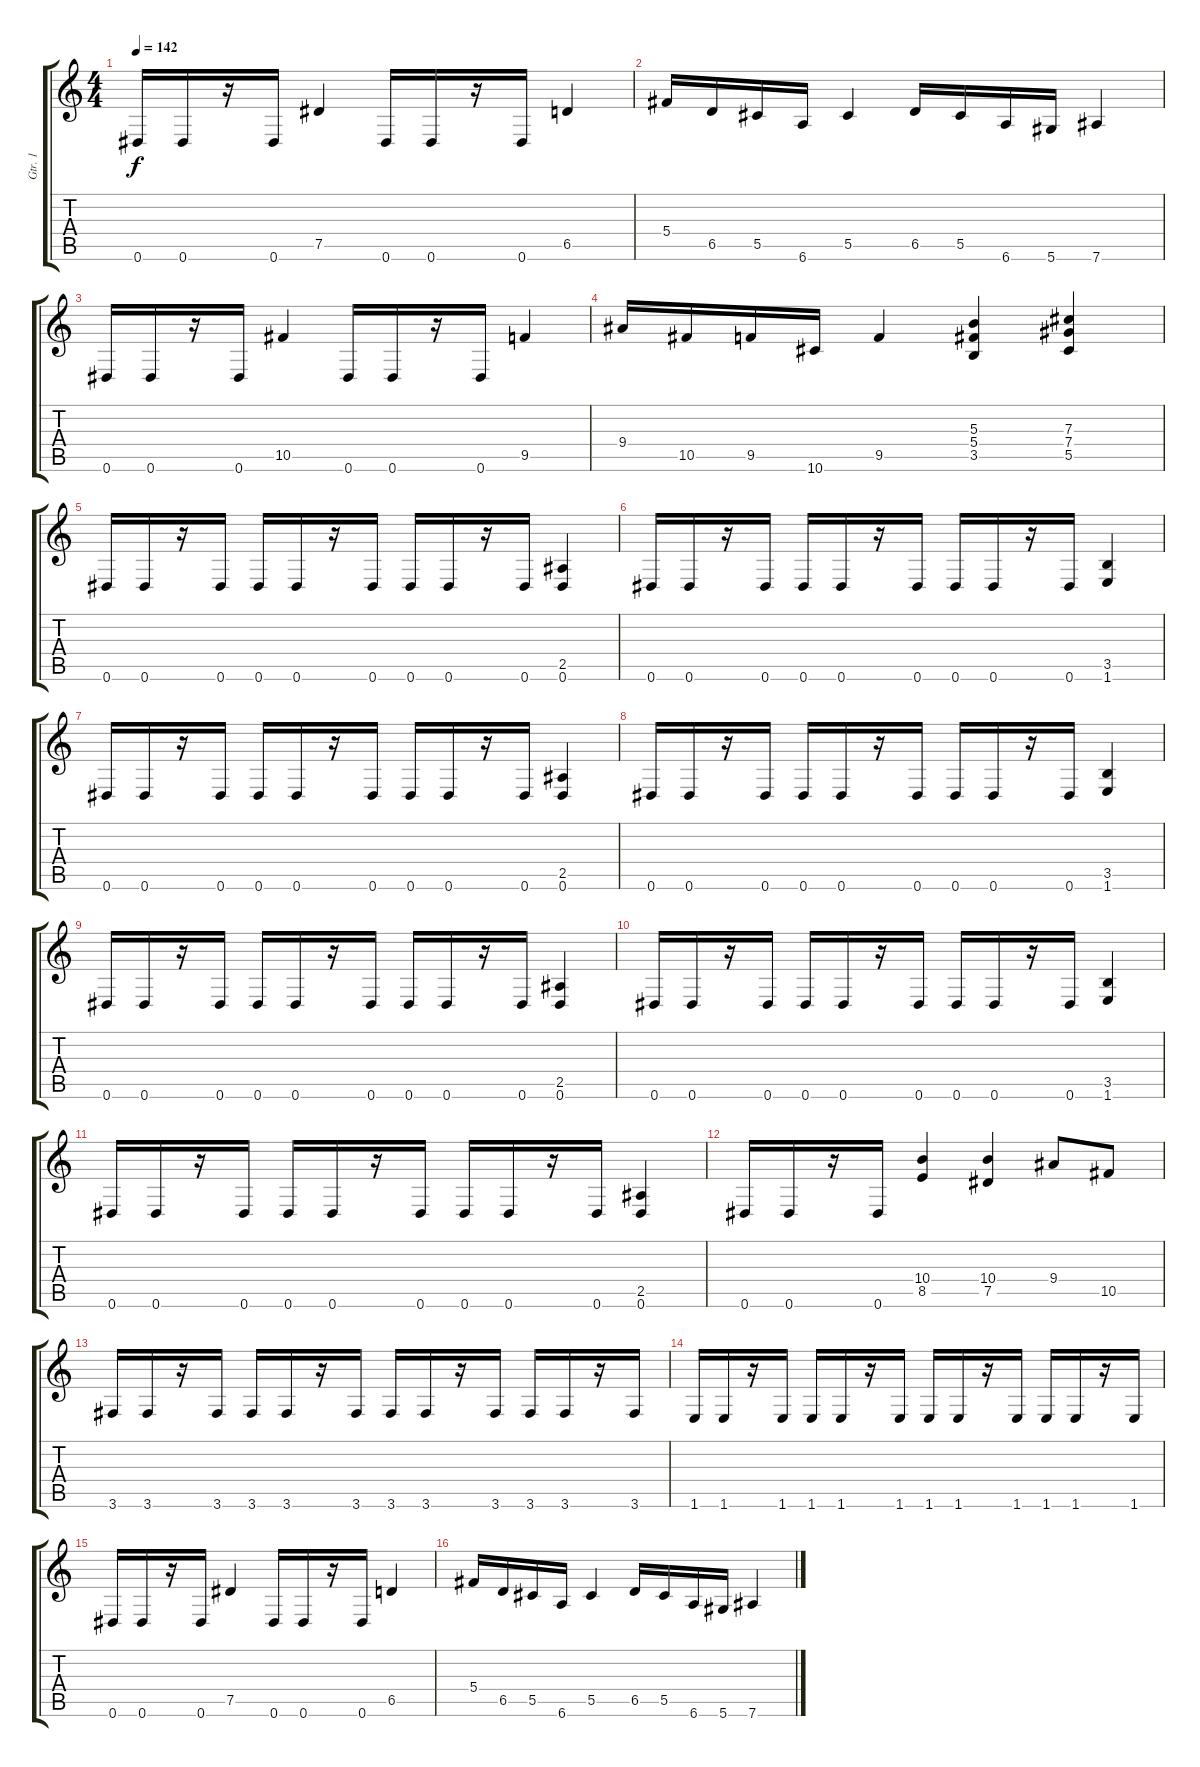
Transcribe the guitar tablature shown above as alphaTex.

\track ("Gtr. 1" "Gtr. 1") {instrument overdrivenguitar}
\staff {score tabs}
\tuning (Eb4 Bb3 Gb3 Db3 Ab2 Eb2) {hide}
\ts (4 4)
\tempo 142
\clef g2
\ks c
0.6.16{dy f} 0.6.16 r.16 0.6.16 7.5.4 0.6.16 0.6.16 r.16 0.6.16 6.5.4 |
5.4.16 6.5.16 5.5.16 6.6.16 5.5.4 6.5.16 5.5.16 6.6.16 5.6.16 7.6.4 |
0.6.16 0.6.16 r.16 0.6.16 10.5.4 0.6.16 0.6.16 r.16 0.6.16 9.5.4 |
9.4.16 10.5.16 9.5.16 10.6.16 9.5.4 (5.3 5.4 3.5).4 (7.3 7.4 5.5).4 |
0.6.16 0.6.16 r.16 0.6.16 0.6.16 0.6.16 r.16 0.6.16 0.6.16 0.6.16 r.16 0.6.16 (2.5 0.6).4 |
0.6.16 0.6.16 r.16 0.6.16 0.6.16 0.6.16 r.16 0.6.16 0.6.16 0.6.16 r.16 0.6.16 (3.5 1.6).4 |
0.6.16 0.6.16 r.16 0.6.16 0.6.16 0.6.16 r.16 0.6.16 0.6.16 0.6.16 r.16 0.6.16 (2.5 0.6).4 |
0.6.16 0.6.16 r.16 0.6.16 0.6.16 0.6.16 r.16 0.6.16 0.6.16 0.6.16 r.16 0.6.16 (3.5 1.6).4 |
0.6.16 0.6.16 r.16 0.6.16 0.6.16 0.6.16 r.16 0.6.16 0.6.16 0.6.16 r.16 0.6.16 (2.5 0.6).4 |
0.6.16 0.6.16 r.16 0.6.16 0.6.16 0.6.16 r.16 0.6.16 0.6.16 0.6.16 r.16 0.6.16 (3.5 1.6).4 |
0.6.16 0.6.16 r.16 0.6.16 0.6.16 0.6.16 r.16 0.6.16 0.6.16 0.6.16 r.16 0.6.16 (2.5 0.6).4 |
0.6.16 0.6.16 r.16 0.6.16 (10.4 8.5).4 (10.4 7.5).4 9.4.8 10.5.8 |
3.6.16 3.6.16 r.16 3.6.16 3.6.16 3.6.16 r.16 3.6.16 3.6.16 3.6.16 r.16 3.6.16 3.6.16 3.6.16 r.16 3.6.16 |
1.6.16 1.6.16 r.16 1.6.16 1.6.16 1.6.16 r.16 1.6.16 1.6.16 1.6.16 r.16 1.6.16 1.6.16 1.6.16 r.16 1.6.16 |
0.6.16 0.6.16 r.16 0.6.16 7.5.4 0.6.16 0.6.16 r.16 0.6.16 6.5.4 |
5.4.16 6.5.16 5.5.16 6.6.16 5.5.4 6.5.16 5.5.16 6.6.16 5.6.16 7.6.4
